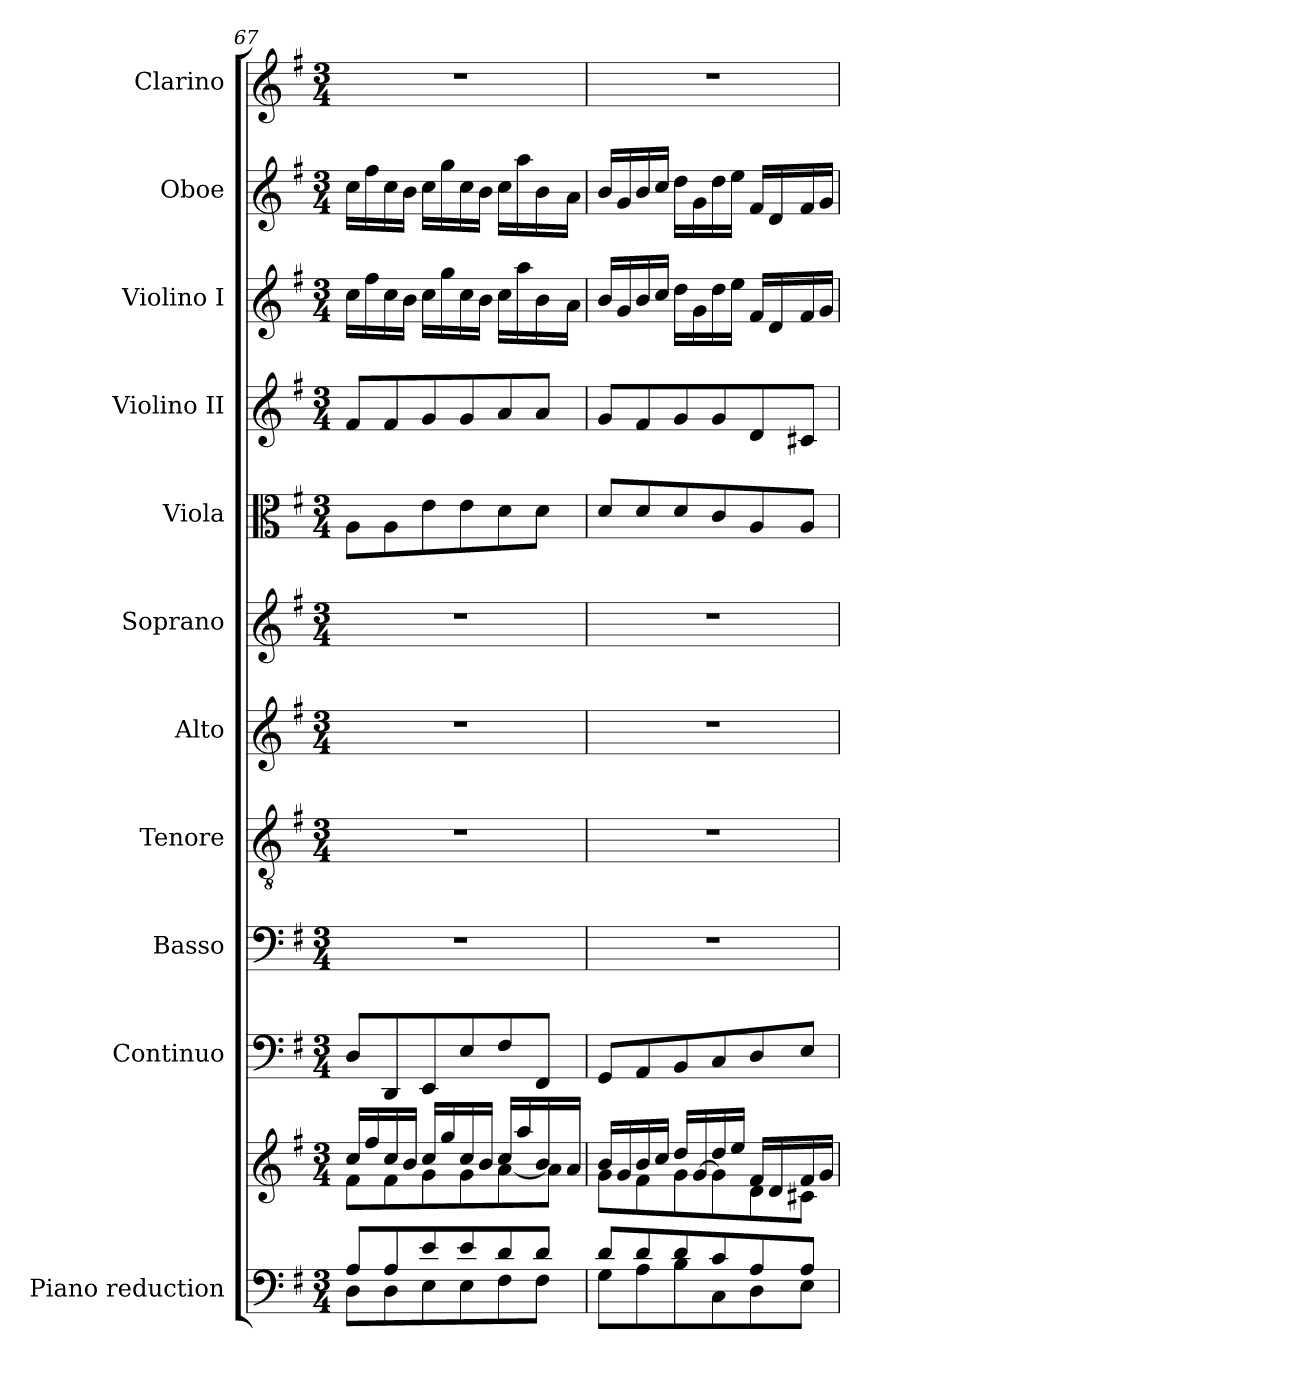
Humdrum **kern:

**kern	**kern	**kern	**kern	**kern	**kern	**kern	**kern	**kern	**kern	**kern	**kern
*part11	*part11	*part10	*part9	*part8	*part7	*part6	*part5	*part4	*part3	*part2	*part1
*staff12	*staff11	*staff10	*staff9	*staff8	*staff7	*staff6	*staff5	*staff4	*staff3	*staff2	*staff1
*I"Piano reduction	*	*I"Continuo	*I"Basso	*I"Tenore	*I"Alto	*I"Soprano	*I"Viola	*I"Violino II	*I"Violino I	*I"Oboe	*I"Clarino
*I'Pno	*	*	*	*	*	*	*	*	*	*I'Ob	*
*clefF4	*clefG2	*clefF4	*clefF4	*clefGv2	*clefG2	*clefG2	*clefC3	*clefG2	*clefG2	*clefG2	*clefG2
*k[f#]	*k[f#]	*k[f#]	*k[f#]	*k[f#]	*k[f#]	*k[f#]	*k[f#]	*k[f#]	*k[f#]	*k[f#]	*k[f#]
*M3/4	*M3/4	*M3/4	*M3/4	*M3/4	*M3/4	*M3/4	*M3/4	*M3/4	*M3/4	*M3/4	*M3/4
=67	=67	=67	=67	=67	=67	=67	=67	=67	=67	=67	=67
*^	*^	*	*	*	*	*	*	*	*	*	*
8A/L	8D\L	16cc/LL	8f#\L	8D/L	2.r	2.r	2.r	2.r	8A\L	8f#/L	16cc\LL	16cc\LL	2.r
.	.	16ff#/	.	.	.	.	.	.	.	.	16ff#\	16ff#\	.
8A/	8D\	16cc/	8f#\	8DD/	.	.	.	.	8A\	8f#/	16cc\	16cc\	.
.	.	16b/JJ	.	.	.	.	.	.	.	.	16b\JJ	16b\JJ	.
8e/	8E\	16cc/LL	8g\	8EE/	.	.	.	.	8e\	8g/	16cc\LL	16cc\LL	.
.	.	16gg/	.	.	.	.	.	.	.	.	16gg\	16gg\	.
8e/	8E\	16cc/	8g\	8E/	.	.	.	.	8e\	8g/	16cc\	16cc\	.
.	.	16b/JJ	.	.	.	.	.	.	.	.	16b\JJ	16b\JJ	.
8d/	8F#\	16cc/LL	[8a\	8F#/	.	.	.	.	8d\	8a/	16cc\LL	16cc\LL	.
.	.	16aa/	.	.	.	.	.	.	.	.	16aa\	16aa\	.
8d/J	8F#\J	16b/	8a\J]	8FF#/J	.	.	.	.	8d\J	8a/J	16b\	16b\	.
.	.	16a/JJ	.	.	.	.	.	.	.	.	16a\JJ	16a\JJ	.
=68	=68	=68	=68	=68	=68	=68	=68	=68	=68	=68	=68	=68	=68
8d/L	8G\L	16b/LL	8g\L	8GG/L	2.r	2.r	2.r	2.r	8d/L	8g/L	16b/LL	16b/LL	2.r
.	.	16g/	.	.	.	.	.	.	.	.	16g/	16g/	.
8d/	8A\	16b/	8f#\	8AA/	.	.	.	.	8d/	8f#/	16b/	16b/	.
.	.	16cc/JJ	.	.	.	.	.	.	.	.	16cc/JJ	16cc/JJ	.
8d/	8B\	16dd/LL	8g\	8BB/	.	.	.	.	8d/	8g/	16dd\LL	16dd\LL	.
.	.	[<16g/	.	.	.	.	.	.	.	.	16g\	16g\	.
8c/	8C\	16dd/	8g\]	8C/	.	.	.	.	8c/	8g/	16dd\	16dd\	.
.	.	16ee/JJ	.	.	.	.	.	.	.	.	16ee\JJ	16ee\JJ	.
8A/	8D\	16f#/LL	8d\	8D/	.	.	.	.	8A/	8d/	16f#/LL	16f#/LL	.
.	.	16d/	.	.	.	.	.	.	.	.	16d/	16d/	.
8A/J	8E\J	16f#/	8c#X\J	8E/J	.	.	.	.	8A/J	8c#X/J	16f#/	16f#/	.
.	.	16g/JJ	.	.	.	.	.	.	.	.	16g/JJ	16g/JJ	.
*v	*v	*	*	*	*	*	*	*	*	*	*	*	*
*	*v	*v	*	*	*	*	*	*	*	*	*	*
=	=	=	=	=	=	=	=	=	=	=	=
*-	*-	*-	*-	*-	*-	*-	*-	*-	*-	*-	*-
